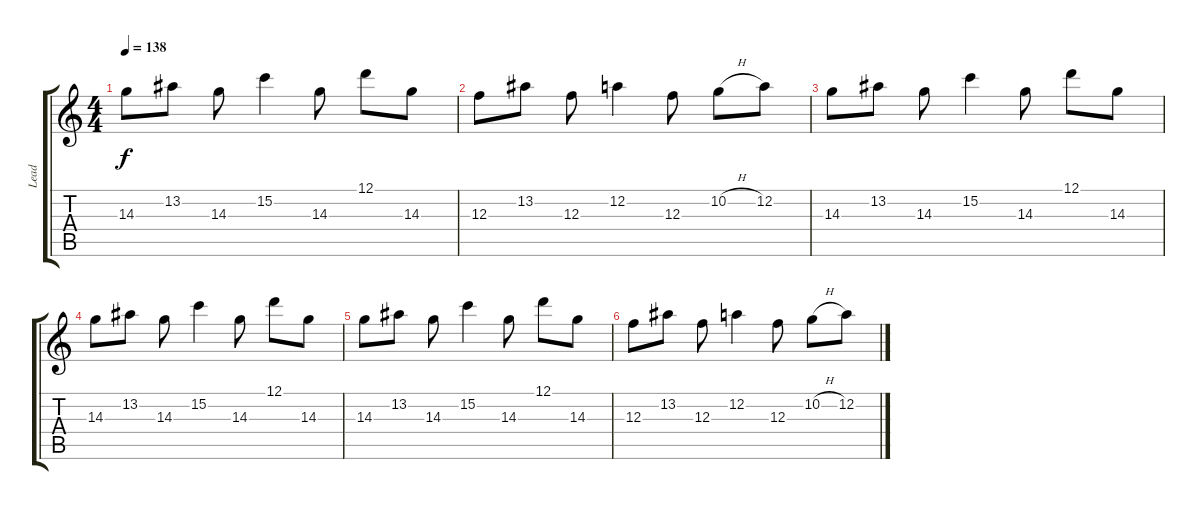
\track ("Lead" "Lead") {instrument distortionguitar}
\staff {score tabs}
\tuning (D4 A3 F3 C3 G2 C2) {hide}
\ts (4 4)
\tempo 138
\clef g2
\ks c
14.3.8{dy f} 13.2.8 14.3.8 15.2.4 14.3.8 12.1.8 14.3.8 |
12.3.8 13.2.8 12.3.8 12.2.4 12.3.8 10.2{h}.8 12.2.8 |
14.3.8 13.2.8 14.3.8 15.2.4 14.3.8 12.1.8 14.3.8 |
14.3.8 13.2.8 14.3.8 15.2.4 14.3.8 12.1.8 14.3.8 |
14.3.8 13.2.8 14.3.8 15.2.4 14.3.8 12.1.8 14.3.8 |
12.3.8 13.2.8 12.3.8 12.2.4 12.3.8 10.2{h}.8 12.2.8
